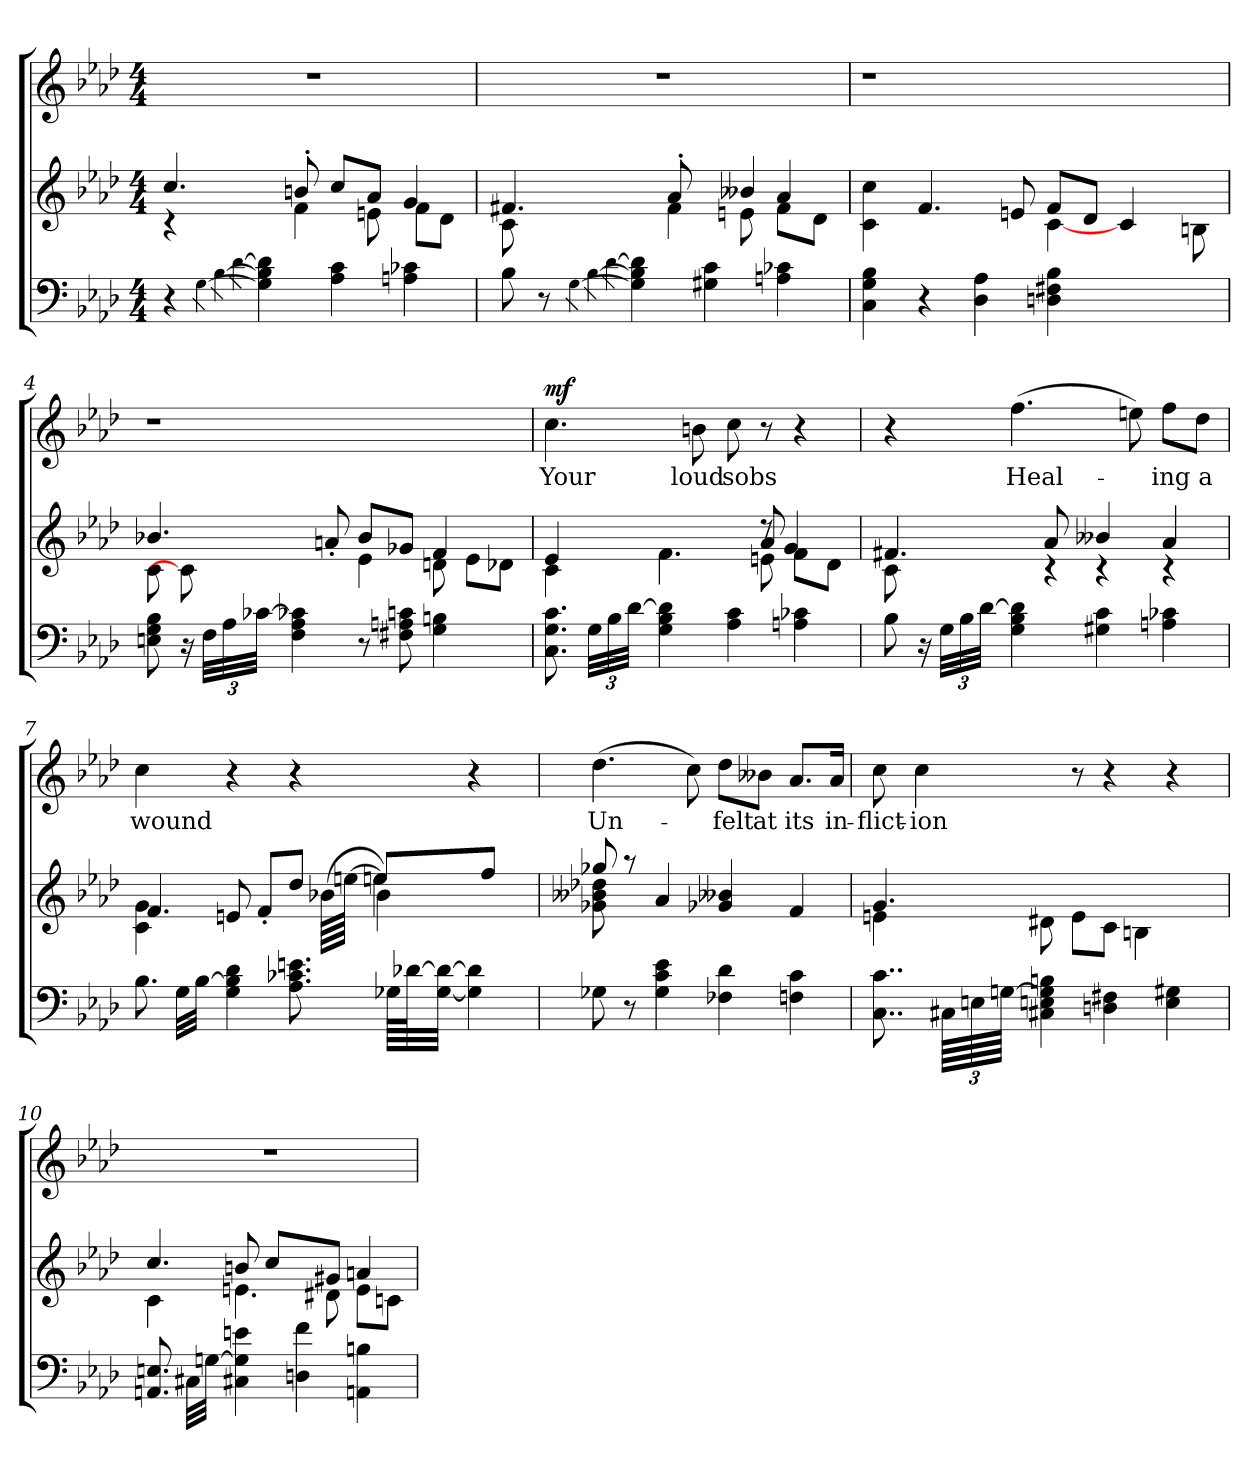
**kern	**kern	**dynam	**kern	**text	**dynam
*part2	*part2	*part2	*part1	*part1	*part1
*staff3	*staff2	*staff2/3	*staff1	*staff1	*staff1
*clefF4	*clefG2	*	*clefG2	*	*
*k[b-e-a-d-]	*k[b-e-a-d-]	*	*k[b-e-a-d-]	*	*
*A-:	*A-:	*	*A-:	*	*
*M4/4	*M4/4	*	*M4/4	*	*
=1	=1	=1	=1	=1	=1
*	*^	*	*	*	*
!	!	!	!LO:DY:a=2	!	!	!
!	!	!	!LO:DY:n=1:a	!	!	!
4r	4.cc/	4rc	mf mf	1r	.	.
[<4qG\	.	.	.	.	.	.
[>4qB-\	.	.	.	.	.	.
[>4qd-\	.	.	.	.	.	.
4G\] 4B-\] 4d-\]	.	8ryy	.	.	.	.
.	8bn'>/	4f\	.	.	.	.
4A-\ 4c\	8cc/L	.	.	.	.	.
.	8a-/J	8en\	.	.	.	.
4An\ 4c-X\	4g/	8f\L	.	.	.	.
.	.	8d-\J	.	.	.	.
=2	=2	=2	=2	=2	=2	=2
*	*	*^	*	*	*	*
8B-\	4.f#X/	8c\	2.ryy	.	1r	.	.
8r	.	4ryy	.	.	.	.	.
[<4qG\	.	.	.	.	.	.	.
[>4qB-\	.	.	.	.	.	.	.
[>4qd-\	.	.	.	.	.	.	.
4G\] 4B-\] 4d-\]	.	.	.	.	.	.	.
.	8a-'>/	4f#\	.	.	.	.	.
4G#X\ 4c\	8ryy	.	.	.	.	.	.
.	4b--X/	8en\	.	.	.	.	.
4An\ 4c-X\	.	4a-/	8f#\L	.	.	.	.
.	8ryy	.	8d-\J	.	.	.	.
*	*	*v	*v	*	*	*	*
=3	=3	=3	=3	=3	=3	=3
4C\ 4G\ 4B-\	4ryy	4c\ 4cc\	.	1r	.	.
4r	4.f/	2ryy	.	.	.	.
4D-\ 4A-\	.	.	.	.	.	.
.	8en/	.	.	.	.	.
4Dn\ 4F#X\ 4B-\	8f/L	[4c\	.	.	.	.
.	8d-/J	.	.	.	.	.
4.ryy	4c/	8ryy	.	4.ryy	.	.
.	.	8ryy	.	.	.	.
.	8ryy	8Bn\	.	.	.	.
=4	=4	=4	=4	=4	=4	=4
8En\ 8G\ 8B-\	4.b-X/	8c\	.	1r	.	.
16rC	.	8c\]	.	.	.	.
*Xbrackettup	*	*	*	*	*	*
48F\LLL	.	.	.	.	.	.
48A-\	.	.	.	.	.	.
[>48c-X\JJJ	.	.	.	.	.	.
4F\ 4A-\ 4c-X\]	.	4ryy	.	.	.	.
.	8an'>/	.	.	.	.	.
8r	8b-/L	4e-\	.	.	.	.
8F#X\ 8An\ 8cn\	8g-X/J	.	.	.	.	.
4G\ 4Bn\	4f/	8dn\	.	.	.	.
.	.	8e-\L	.	.	.	.
8ryy	8ryy	8d-X\J	.	8ryy	.	.
=5	=5	=5	=5	=5	=5	=5
*	*^	*^	*	*	*	*
!	!	!	!	!	!LO:DY:a=2	!	!LO:LY:b	!
!	!	!	!	!	!LO:DY:n=1:a	!	!	!LO:DY:a
8.C\ 8.G\ 8.c\	4e-/	4c\	2ryy	2ryy	mp mp	4.cc\	Your	mf
48G\LLL	.	.	.	.	.	.	.	.
48B-\	.	.	.	.	.	.	.	.
[>48d-\JJJ	.	.	.	.	.	.	.	.
4G\ 4B-\ 4d-\]	2.ryy	4.f\	.	.	.	.	.	.
!	!	!	!	!	!	!	!LO:LY:b	!
.	.	.	.	.	.	8bn\	loud	.
!	!	!	!	!	!	!	!LO:LY:b	!
4A-\ 4c\	.	.	8ryy	8ryy	.	8cc\	sobs	.
.	.	8rcc	8en\	8a-/	.	8r	.	.
4An\ 4c-X\	.	8f\L	4ryy	4g/	.	4r	.	.
.	.	8d-\J	.	.	.	.	.	.
*	*	*	*v	*v	*	*	*	*
=6	=6	=6	=6	=6	=6	=6	=6
8B-\	4.f#X/	8c\	2ryy	.	4r	.	.
16rC	.	4ryy	.	.	.	.	.
48G\LLL	.	.	.	.	.	.	.
48B-\	.	.	.	.	.	.	.
[>48d-\JJJ	.	.	.	.	.	.	.
!	!	!	!	!	!	!LO:LY:b	!
4G\ 4B-\ 4d-\]	.	.	.	.	(>4.ff\	Heal-	.
.	8a-/	4rB	.	.	.	.	.
4G#X\ 4c\	4rc	.	4b--X/	.	.	.	.
.	.	4.ryy	.	.	8een\)	.	.
!	!	!	!	!	!	!LO:LY:b	!
4An\ 4c-X\	4a-/	.	4rc	.	8ff\L	-ing	.
!	!	!	!	!	!	!LO:LY:b:rj	!
.	.	.	.	.	8dd-\J	a	.
!!LO:LB:g=z
=7	=7	=7	=7	=7	=7	=7	=7
!	!	!	!	!	!	!LO:LY:b	!
8.B-\	4c\ 4g\	4.f/	2ryy	.	4cc\	wound	.
32G\LLL	.	.	.	.	.	.	.
[>32B-\JJJ	.	.	.	.	.	.	.
4G\ 4B-\] 4d-\	8en/	.	.	.	4r	.	.
.	8f'>/L	4ryy	.	.	.	.	.
8.A-\ 8.c-X\ 8.e\	8dd-/J	.	8ryy	.	4r	.	.
.	(>64b-X\LLLL	32ryy	32ryy	.	.	.	.
.	[>64een\JJJJ	.	.	.	.	.	.
.	4ee\]	8een/L	4b-\)	.	.	.	.
64G-X\LLLL	.	.	.	.	.	.	.
[>64d-X\J	.	.	.	.	.	.	.
[>32G-\ 32d-\_JJJ	.	.	.	.	.	.	.
4G-\] 4d-\]	.	.	.	.	4r	.	.
.	.	8ff/J	.	.	.	.	.
.	16.ryy	16.ryy	16.ryy	.	.	.	.
=8	=8	=8	=8	=8	=8	=8	=8
!	!	!	!	!	!	!LO:LY:b	!
*	*	*v	*v	*	*	*	*
8G-X\	8gg-X/	8g-X\ 8b--X\ 8dd-X\	.	(>4.dd-\	Un-	.
8r	8raa	2..ryy	.	.	.	.
4G-\ 4c\ 4e-\	4a-/	.	.	.	.	.
.	.	.	.	8cc\)	.	.
!	!	!	!	!	!LO:LY:b	!
4F-X\ 4d-\	4g-X/ 4b--X/	.	.	8dd-\L	-felt	.
!	!	!	!	!	!LO:LY:b:rj	!
.	.	.	.	8b--X\J	at	.
!	!	!	!	!	!LO:LY:b	!
4Fn\ 4c\	4f/	.	.	8.a-/L	its	.
!	!	!	!	!	!LO:LY:b	!
.	.	.	.	16a-/Jk	in-	.
=9	=9	=9	=9	=9	=9	=9
!	!	!	!	!	!LO:LY:b	!
8..C\ 8..c\	4en\	4.g/	.	8cc\	-flict-	.
!	!	!	!	!	!LO:LY:b	!
.	.	.	.	4cc\	-ion	.
96C#X\LLLL	.	.	.	.	.	.
96En\	.	.	.	.	.	.
[>96Gn\JJJJ	.	.	.	.	.	.
4C#X\ 4En\ 4G\] 4Bn\	8d#X\	.	.	.	.	.
.	8e\L	8ryy	.	8r	.	.
4Dn\ 4F#X\	8c\J	2ryy	.	4r	.	.
.	4Bn\	.	.	.	.	.
4E\ 4G#X\	.	.	.	4r	.	.
.	8ryy	.	.	.	.	.
=10	=10	=10	=10	=10	=10	=10
*	*	*^	*	*	*	*
8.AAn/ 8.En/	4c\	4.cc/	4ryy	.	1r	.	.
32C#X\LLL	.	.	.	.	.	.	.
[>32Gn\JJJ	.	.	.	.	.	.	.
4C#X\ 4G\] 4en\	4.en\	.	8bn/	.	.	.	.
.	.	2ryy	8cc/L	.	.	.	.
4Dn\ 4f\	.	.	8ryy	.	.	.	.
.	8d#X\	.	8g#X/J	.	.	.	.
4AAn\ 4Bn\	4an/	.	8e\L	.	.	.	.
.	.	8ryy	8cn\J	.	.	.	.
*	*v	*v	*v	*	*	*	*
=	=	=	=	=	=
*-	*-	*-	*-	*-	*-
